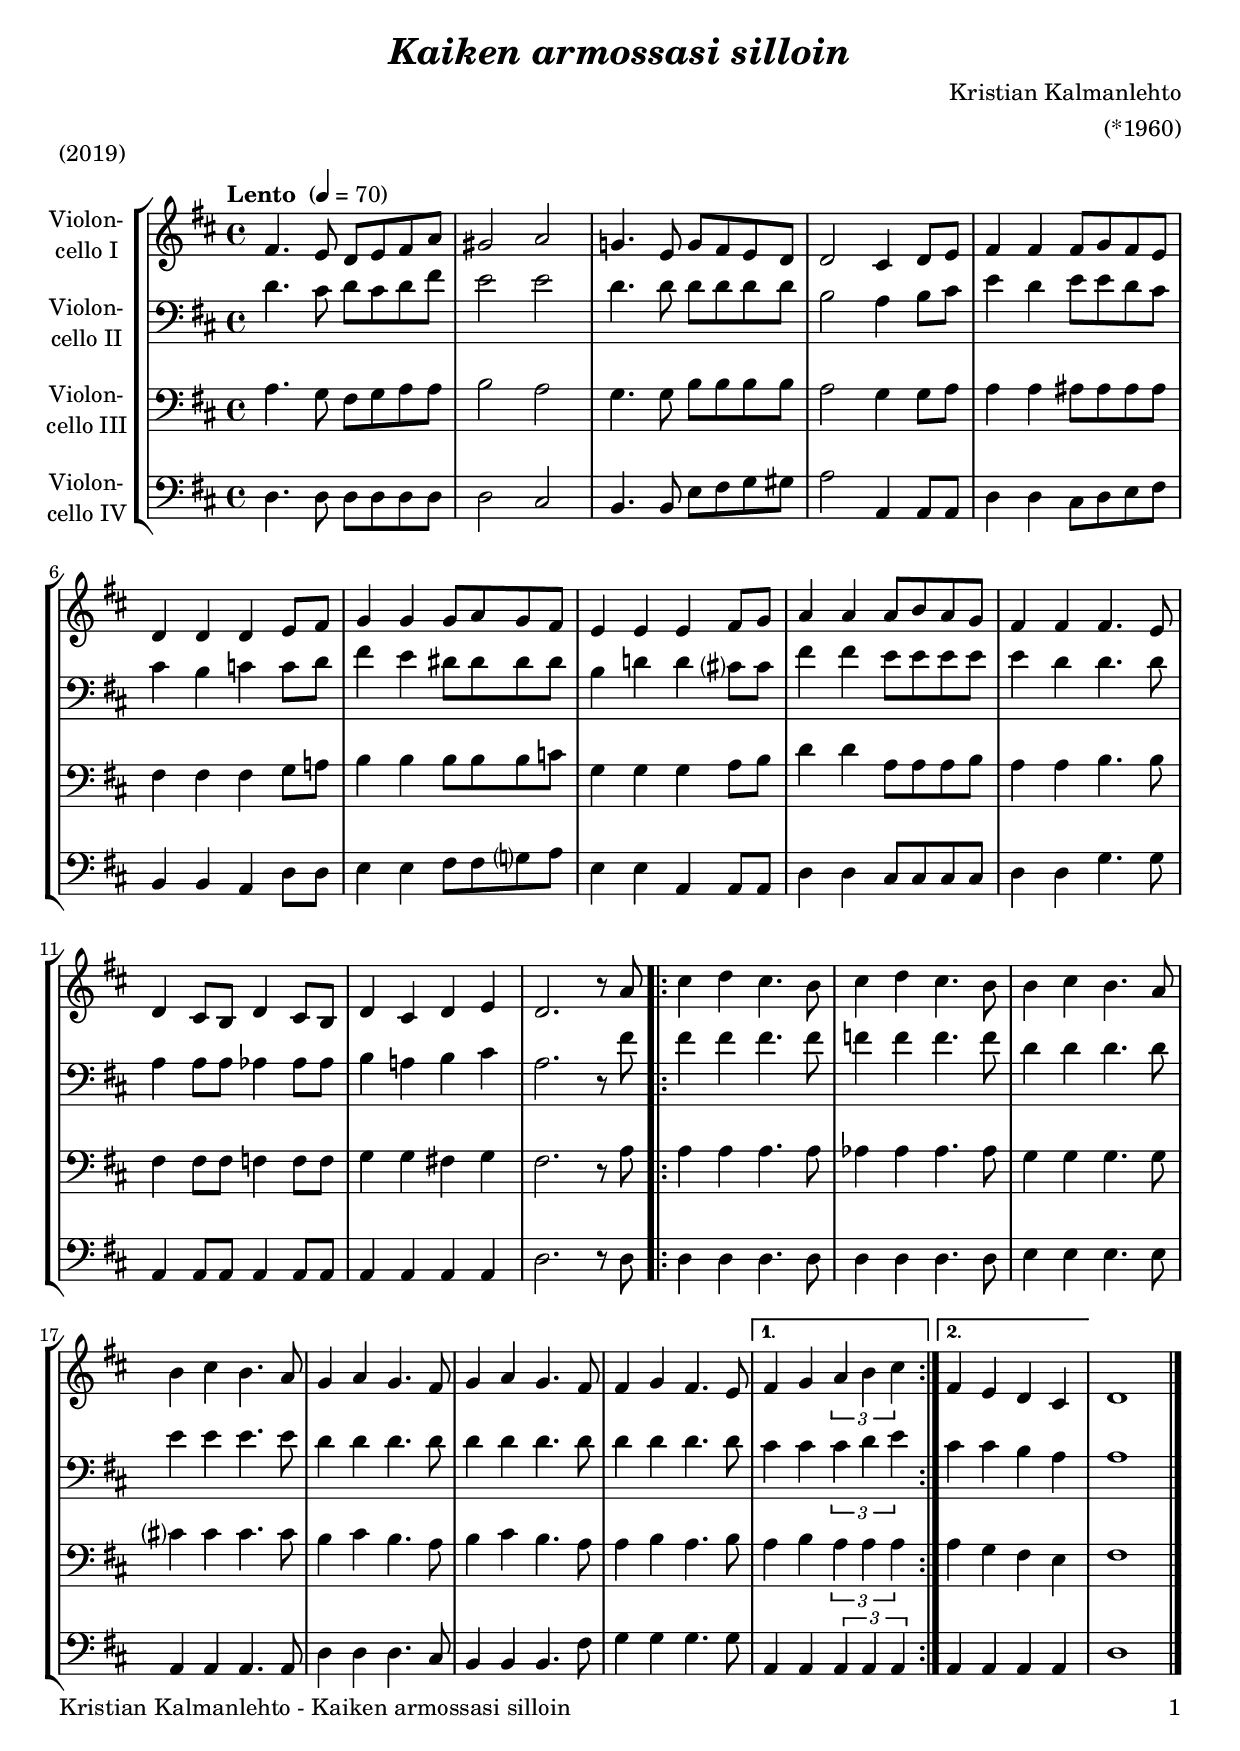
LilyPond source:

\version "2.18.2"
\include "deutsch.ly"
  
#(set-global-staff-size 20)

\header {
  title     = \markup \bold \italic "Kaiken armossasi silloin"
  composer  = "Kristian Kalmanlehto"
  arranger  = "(*1960)"
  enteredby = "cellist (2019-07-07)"
  piece     = "(2019)"
}

voiceconsts = {
  \key d \major
  \time 4/4
  \clef "bass"
%  \numericTimeSignature
  \compressFullBarRests
  % Set default beaming for all staves
%  \set Timing.beamExceptions = #'()
%  \set Timing.baseMoment     = #(ly:make-moment 1 4)
%  \set Timing.beatStructure  = #'(1 1 1)
  \tempo "Lento " 4=70
}

micl = "clarinet"
mifl = "flute"
miob = "oboe"
mifh = "french horn"
misx = "tenor sax"
mist = "string ensemble 1"
miba = "cello"
mivc = "bassoon"

va = \relative c' {
  \voiceconsts
  \clef "treble"

  fis4. e8 d e fis a
  gis2 a
  g!4. e8 g fis e d
  d2 cis4 d8 e

  fis4 fis fis8 g fis e
  d4 d d e8 fis
  g4 g g8 a g fis

  e4 e e fis8 g
  a4 a a8 h a g
  fis4 fis fis4. e8
  d4 cis8 h d4 cis8 h

  d4 cis d e
  d2. r8 a'
  \repeat volta 2 {
    cis4 d cis4. h8
    cis4 d cis4. h8
    h4 cis h4. a8
    h4 cis h4. a8
    g4 a g4. fis8

    g4 a g4. fis8
    fis4 g fis4. e8
  }
  \alternative {
    { fis4 g \tuplet 3/2 2 { a h cis } }
    { fis, e d cis }
  }
  d1 \bar "|."
}

vb = \relative c' {
  \voiceconsts

  d4. cis8 d cis d fis
  e2 e
  d4. d8 d d d d
  h2 a4 h8 cis

  e4 d e8 e d cis
  cis4 h c c8 d
  fis4 e dis8 dis dis dis

  h4 d! d cis?8 cis
  fis4 fis e8 e e e
  e4 d d4. d8
  a4 a8 a as4 as8 as

  h4 a! h cis
  a2. r8 fis'
  \repeat volta 2 {
    fis4 fis fis4. fis8
    f4 f f4. f8
    d4 d d4. d8
    e4 e e4. e8
    d4 d d4. d8

    d4 d d4. d8
    d4 d d4. d8
  }
  \alternative {
    { cis4 cis \tuplet 3/2 2 { cis d e } }
    { cis cis h a }
  }
  a1 \bar "|."
}

vc = \relative c' {
  \voiceconsts

  a4. g8 fis g a a
  h2 a
  g4. g8 h h h h
  a2 g4 g8 a

  a4 a ais8 ais ais ais
  fis4 fis fis g8 a!
  h4 h h8 h h c

  g4 g g a8 h
  d4 d a8 a a h
  a4 a h4. h8
  fis4 fis8 fis f4 f8 f

  g4 g fis! g
  fis2. r8 a
  \repeat volta 2 {
    a4 a a4. a8
    as4 as as4. as8
    g4 g g4. g8
    cis?4 cis cis4. cis8
    h4 cis h4. a8

    h4 cis h4. a8
    a4 h a4. h8
  }
  \alternative {
    { a4 h \tuplet 3/2 2 { a a a } }
    { a g fis e }
  }
  fis1 \bar "|."
}

\include "v4.ily"

music = \new StaffGroup <<
      \new Staff {
	\set Staff.midiInstrument = \miba
	\set Staff.instrumentName = \markup \center-column { "Violon-" "cello I" }
	\transpose d d { \va }
      }

      \new Staff {
	\set Staff.midiInstrument = \miba
	\set Staff.instrumentName = \markup \center-column { "Violon-" "cello II" }
	\transpose d d { \vb }
      }

      \new Staff {
	\set Staff.midiInstrument = \miba
	\set Staff.instrumentName = \markup \center-column { "Violon-" "cello III" }
	\transpose d d { \vc }
      }

      \new Staff {
	\set Staff.midiInstrument = \miba
	\set Staff.instrumentName = \markup \center-column { "Violon-" "cello IV" }
	\transpose d d { \vd }
      }
>>

\book {
   \paper {
    print-page-number = ##t
    print-first-page-number = ##t
    oddHeaderMarkup = \markup \null
    evenHeaderMarkup = \markup \null
    oddFooterMarkup = \markup {
      \fill-line {
        \on-the-fly #print-page-number-check-first
        "Kristian Kalmanlehto - Kaiken armossasi silloin" \fromproperty #'page:page-number-string
      }
    }
    evenFooterMarkup = \oddFooterMarkup
  } \score {
    \music
    \layout {}
  }

  \score {
    \unfoldRepeats \music

    \midi {
      \context {
        \Score
      }
    }
  }
}
